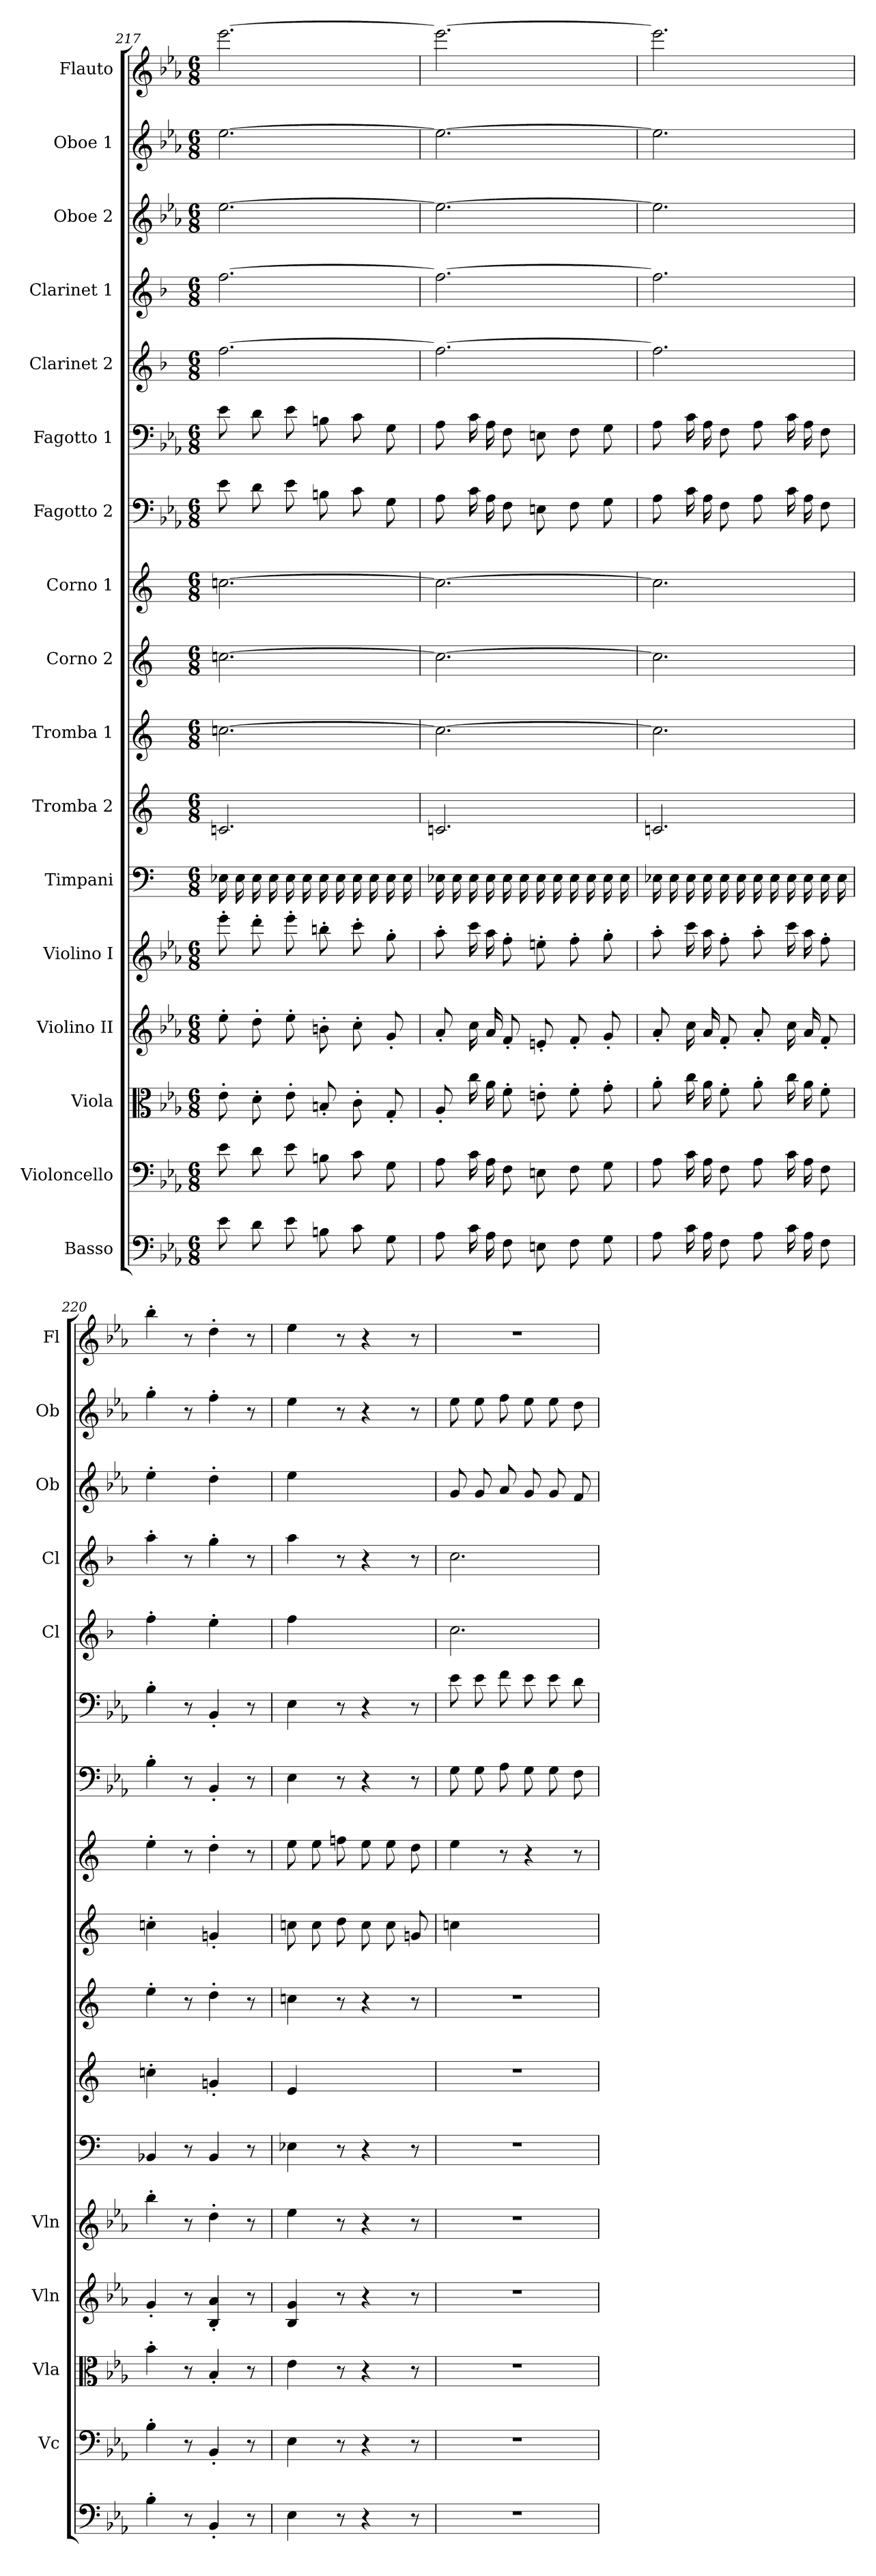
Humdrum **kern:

**kern	**kern	**kern	**kern	**kern	**kern	**kern	**kern	**kern	**kern	**kern	**kern	**kern	**kern	**kern	**kern	**kern
*part17	*part16	*part15	*part14	*part13	*part12	*part11	*part10	*part9	*part8	*part7	*part6	*part5	*part4	*part3	*part2	*part1
*staff17	*staff16	*staff15	*staff14	*staff13	*staff12	*staff11	*staff10	*staff9	*staff8	*staff7	*staff6	*staff5	*staff4	*staff3	*staff2	*staff1
*I"Basso	*I"Violoncello	*I"Viola	*I"Violino II	*I"Violino I	*I"Timpani	*I"Tromba 2	*I"Tromba 1	*I"Corno 2	*I"Corno 1	*I"Fagotto 2	*I"Fagotto 1	*I"Clarinet 2	*I"Clarinet 1	*I"Oboe 2	*I"Oboe 1	*I"Flauto
*	*I'Vc	*I'Vla	*I'Vln	*I'Vln	*	*	*	*	*	*	*	*I'Cl	*I'Cl	*I'Ob	*I'Ob	*I'Fl
*clefF4	*clefF4	*clefC3	*clefG2	*clefG2	*clefF4	*clefG2	*clefG2	*clefG2	*clefG2	*clefF4	*clefF4	*clefG2	*clefG2	*clefG2	*clefG2	*clefG2
*ITrd7c12	*	*	*	*	*	*ITrd-2c-3	*ITrd-2c-3	*ITrd5c9	*ITrd5c9	*	*	*ITrd1c2	*ITrd1c2	*	*	*
*k[b-e-a-]	*k[b-e-a-]	*k[b-e-a-]	*k[b-e-a-]	*k[b-e-a-]	*	*	*	*	*	*k[b-e-a-]	*k[b-e-a-]	*k[b-e-a-]	*k[b-e-a-]	*k[b-e-a-]	*k[b-e-a-]	*k[b-e-a-]
*M6/8	*M6/8	*M6/8	*M6/8	*M6/8	*M6/8	*M6/8	*M6/8	*M6/8	*M6/8	*M6/8	*M6/8	*M6/8	*M6/8	*M6/8	*M6/8	*M6/8
=217	=217	=217	=217	=217	=217	=217	=217	=217	=217	=217	=217	=217	=217	=217	=217	=217
8E-	8e-	8e-'	8ee-'	8eee-'	16E-X	2.e-X	[2.ee-X	[2.e-X	[2.e-X	8e-	8e-	[2.ee-	[2.ee-	[2.ee-	[2.ee-	[2.eee-
.	.	.	.	.	16E-	.	.	.	.	.	.	.	.	.	.	.
8D	8d	8d'	8dd'	8ddd'	16E-	.	.	.	.	8d	8d	.	.	.	.	.
.	.	.	.	.	16E-	.	.	.	.	.	.	.	.	.	.	.
8E-	8e-	8e-'	8ee-'	8eee-'	16E-	.	.	.	.	8e-	8e-	.	.	.	.	.
.	.	.	.	.	16E-	.	.	.	.	.	.	.	.	.	.	.
8BBn	8Bn	8Bn'	8bn'	8bbn'	16E-	.	.	.	.	8Bn	8Bn	.	.	.	.	.
.	.	.	.	.	16E-	.	.	.	.	.	.	.	.	.	.	.
8C	8c	8c'	8cc'	8ccc'	16E-	.	.	.	.	8c	8c	.	.	.	.	.
.	.	.	.	.	16E-	.	.	.	.	.	.	.	.	.	.	.
8GG	8G	8G'	8g'	8gg'	16E-	.	.	.	.	8G	8G	.	.	.	.	.
.	.	.	.	.	16E-	.	.	.	.	.	.	.	.	.	.	.
=218	=218	=218	=218	=218	=218	=218	=218	=218	=218	=218	=218	=218	=218	=218	=218	=218
8AA-	8A-	8A-'	8a-'	8aa-'	16E-X	2.e-X	2.ee-_	2.e-_	2.e-_	8A-	8A-	2.ee-_	2.ee-_	2.ee-_	2.ee-_	2.eee-_
.	.	.	.	.	16E-	.	.	.	.	.	.	.	.	.	.	.
16C	16c	16cc	16cc	16ccc	16E-	.	.	.	.	16c	16c	.	.	.	.	.
16AA-	16A-	16a-	16a-	16aa-	16E-	.	.	.	.	16A-	16A-	.	.	.	.	.
8FF	8F	8f'	8f'	8ff'	16E-	.	.	.	.	8F	8F	.	.	.	.	.
.	.	.	.	.	16E-	.	.	.	.	.	.	.	.	.	.	.
8EEn	8En	8en'	8en'	8een'	16E-	.	.	.	.	8En	8En	.	.	.	.	.
.	.	.	.	.	16E-	.	.	.	.	.	.	.	.	.	.	.
8FF	8F	8f'	8f'	8ff'	16E-	.	.	.	.	8F	8F	.	.	.	.	.
.	.	.	.	.	16E-	.	.	.	.	.	.	.	.	.	.	.
8GG	8G	8g'	8g'	8gg'	16E-	.	.	.	.	8G	8G	.	.	.	.	.
.	.	.	.	.	16E-	.	.	.	.	.	.	.	.	.	.	.
=219	=219	=219	=219	=219	=219	=219	=219	=219	=219	=219	=219	=219	=219	=219	=219	=219
8AA-	8A-	8a-'	8a-'	8aa-'	16E-X	2.e-X	2.ee-]	2.e-]	2.e-]	8A-	8A-	2.ee-]	2.ee-]	2.ee-]	2.ee-]	2.eee-]
.	.	.	.	.	16E-	.	.	.	.	.	.	.	.	.	.	.
16C	16c	16cc	16cc	16ccc	16E-	.	.	.	.	16c	16c	.	.	.	.	.
16AA-	16A-	16a-	16a-	16aa-	16E-	.	.	.	.	16A-	16A-	.	.	.	.	.
8FF	8F	8f'	8f'	8ff'	16E-	.	.	.	.	8F	8F	.	.	.	.	.
.	.	.	.	.	16E-	.	.	.	.	.	.	.	.	.	.	.
8AA-	8A-	8a-'	8a-'	8aa-'	16E-	.	.	.	.	8A-	8A-	.	.	.	.	.
.	.	.	.	.	16E-	.	.	.	.	.	.	.	.	.	.	.
16C	16c	16cc	16cc	16ccc	16E-	.	.	.	.	16c	16c	.	.	.	.	.
16AA-	16A-	16a-	16a-	16aa-	16E-	.	.	.	.	16A-	16A-	.	.	.	.	.
8FF	8F	8f'	8f'	8ff'	16E-	.	.	.	.	8F	8F	.	.	.	.	.
.	.	.	.	.	16E-	.	.	.	.	.	.	.	.	.	.	.
=220	=220	=220	=220	=220	=220	=220	=220	=220	=220	=220	=220	=220	=220	=220	=220	=220
4BB-'	4B-'	4b-'	4g'	4bb-'	4BB-X	4ee-X'	4gg'	4e-X'	4g'	4B-'	4B-'	4ee-'	4gg'	4ee-'	4gg'	4bb-'
8r	8r	8r	8r	8r	8r	8ryy	8r	8ryy	8r	8r	8r	8ryy	8r	8ryy	8r	8r
4BBB-'	4BB-'	4B-'	4B-' 4a-'	4dd'	4BB-	4b-X'	4ff'	4B-X'	4f'	4BB-'	4BB-'	4dd'	4ff'	4dd'	4ff'	4dd'
8r	8r	8r	8r	8r	8r	8ryy	8r	8ryy	8r	8r	8r	8ryy	8r	8ryy	8r	8r
=221	=221	=221	=221	=221	=221	=221	=221	=221	=221	=221	=221	=221	=221	=221	=221	=221
4EE-	4E-	4e-	4B- 4g	4ee-	4E-X	4g	4ee-X	8e-X	8g	4E-	4E-	4ee-	4gg	4ee-	4ee-	4ee-
.	.	.	.	.	.	.	.	8e-	8g	.	.	.	.	.	.	.
8r	8r	8r	8r	8r	8r	8ryy	8r	8f	8a-X	8r	8r	8ryy	8r	8ryy	8r	8r
4r	4r	4r	4r	4r	4r	4ryy	4r	8e-	8g	4r	4r	4ryy	4r	4ryy	4r	4r
.	.	.	.	.	.	.	.	8e-	8g	.	.	.	.	.	.	.
8r	8r	8r	8r	8r	8r	8ryy	8r	8B-X	8f	8r	8r	8ryy	8r	8ryy	8r	8r
=222	=222	=222	=222	=222	=222	=222	=222	=222	=222	=222	=222	=222	=222	=222	=222	=222
2.r	2.r	2.r	2.r	2.r	2.r	2.r	2.r	4e-X	4g	8G	8e-	2.b-	2.b-	8g	8ee-	2.r
.	.	.	.	.	.	.	.	.	.	8G	8e-	.	.	8g	8ee-	.
.	.	.	.	.	.	.	.	8ryy	8r	8A-	8f	.	.	8a-	8ff	.
.	.	.	.	.	.	.	.	4ryy	4r	8G	8e-	.	.	8g	8ee-	.
.	.	.	.	.	.	.	.	.	.	8G	8e-	.	.	8g	8ee-	.
.	.	.	.	.	.	.	.	8ryy	8r	8F	8d	.	.	8f	8dd	.
=	=	=	=	=	=	=	=	=	=	=	=	=	=	=	=	=
*-	*-	*-	*-	*-	*-	*-	*-	*-	*-	*-	*-	*-	*-	*-	*-	*-
